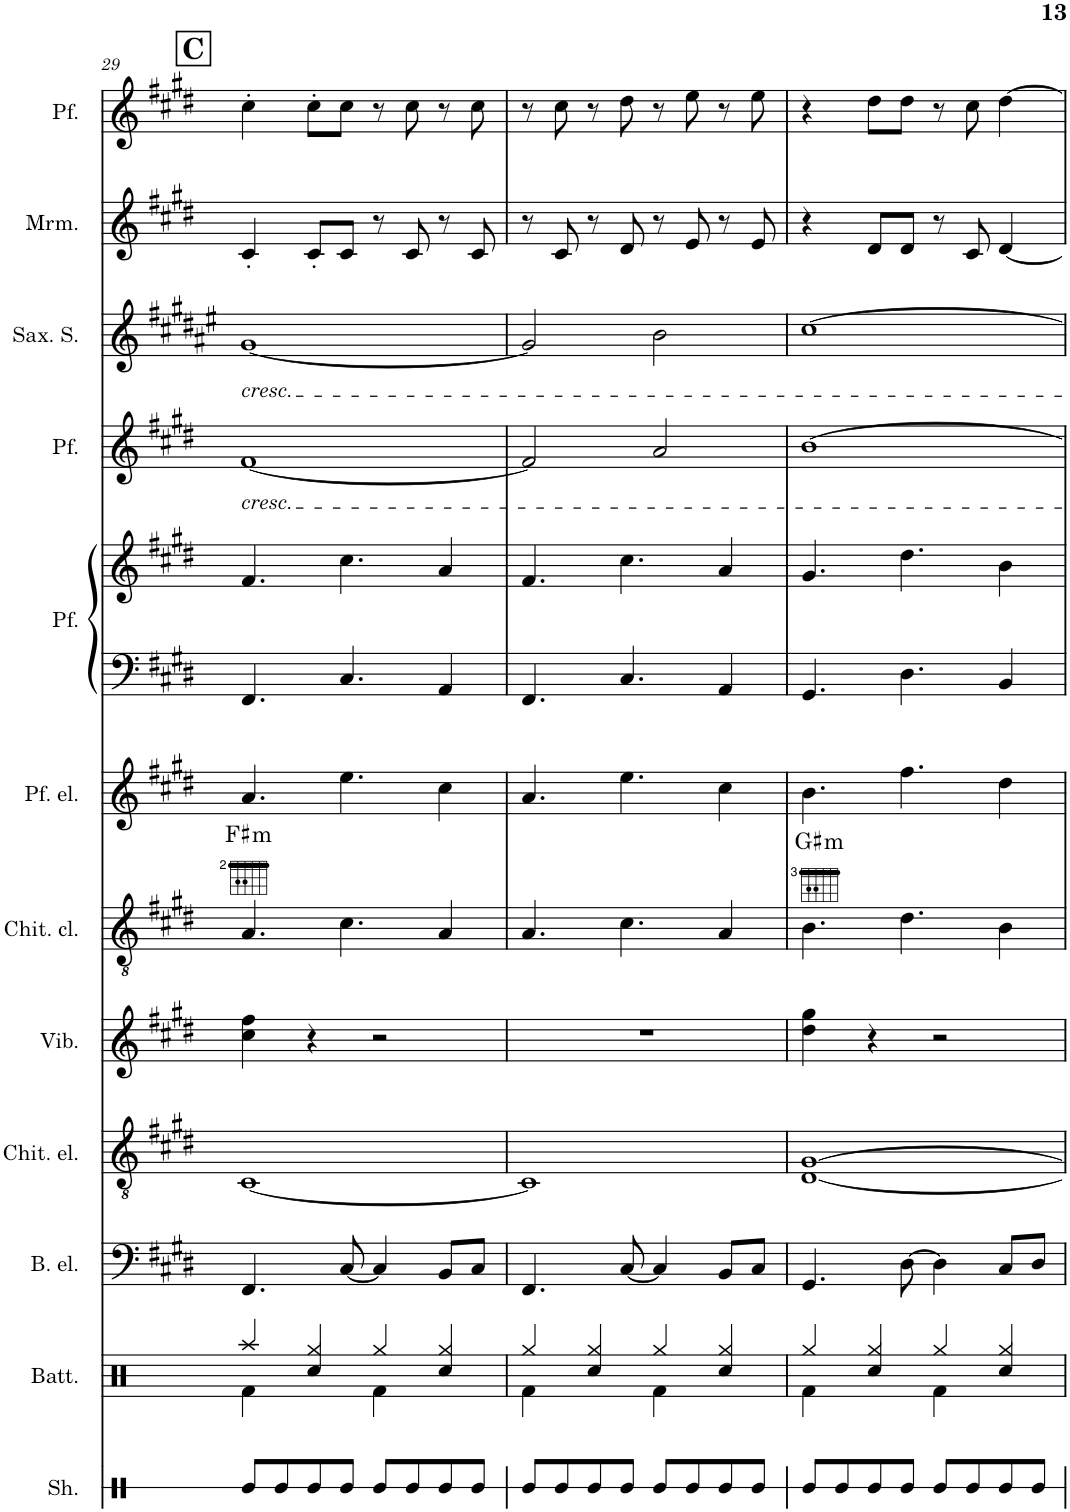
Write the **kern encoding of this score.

**kern	**kern	**kern	**kern	**kern	**kern	**harte	**kern	**kern	**kern	**kern	**kern	**kern	**kern
*part12	*part11	*part10	*part9	*part8	*part7	*part7	*part6	*part5	*part5	*part4	*part3	*part2	*part1
*staff13	*staff12	*staff11	*staff10	*staff9	*staff8	*	*staff7	*staff6	*staff5	*staff4	*staff3	*staff2	*staff1
*I"Shaker	*I"Batteria	*I"Basso elettrico	*I"Chitarra elettrica	*I"Vibrafono	*I"Chitarra acustica	*	*I"Piano elettrico	*I"Piano	*	*I"Piano	*I"Saxophone Soprano	*I"Marimba	*I"Piano
*I'Sh.	*I'Batt.	*I'B. el.	*I'Chit. el.	*I'Vib.	*	*	*	*	*	*	*I'Sax. S.	*I'Mrm.	*
!!LO:PB:g=z
*clefX	*clefX	*clefF4	*clefGv2	*clefG2	*clefGv2	*	*clefG2	*clefF4	*clefG2	*clefG2	*clefG2	*clefG2	*clefG2
*	*	*Trd7c12	*	*	*	*	*	*	*	*	*Trd1c2	*	*Trd1c2
*k[]	*k[]	*k[f#c#g#d#]	*k[f#c#g#d#]	*k[f#c#g#d#]	*k[f#c#g#d#]	*	*k[f#c#g#d#]	*k[f#c#g#d#]	*k[f#c#g#d#]	*k[f#c#g#d#]	*k[f#c#g#d#a#e#]	*k[f#c#g#d#]	*k[f#c#g#d#]
*M4/4	*M4/4	*M4/4	*M4/4	*M4/4	*M4/4	*	*M4/4	*M4/4	*M4/4	*M4/4	*M4/4	*M4/4	*M4/4
!!LO:REH:place=s1:a:B:cj:fs=14:t=C
=29	=29	=29	=29	=29	=29	=29	=29	=29	=29	=29	=29	=29	=29
*	*^	*	*	*	*	*	*	*	*	*	*	*	*
!	!	!	!	!	!	!	!	!	!	!	!	!LO:TX:b:i:t=cresc.	!	!
!	!	!	!	!	!	!	!LO:H:kt=m	!	!	!	!LO:TX:b:i:t=cresc.	!	!	!
8Re/L	4Raa/	4Rf\	4.FF#/	[1C#	4cc#\ 4ff#\	4.A/	F#:min	4.a/	4.FF#/	4.f#/	[1f#	[1g#	4c#'/	4cc#'\
8Re/	.	.	.	.	.	.	.	.	.	.	.	.	.	.
8Re/	4Rgg/	4Rcc/	.	.	4r	.	.	.	.	.	.	.	8c#'/L	8cc#'\L
8Re/J	.	.	[8C#/	.	.	4.c#\	.	4.ee\	4.C#/	4.cc#\	.	.	8c#/J	8cc#\J
8Re/L	4Rgg/	4Rf\	4C#/]	.	2r	.	.	.	.	.	.	.	8r	8r
8Re/	.	.	.	.	.	.	.	.	.	.	.	.	8c#/	8cc#\
8Re/	4Rgg/	4Rcc/	8BB/L	.	.	4A/	.	4cc#\	4AA/	4a/	.	.	8r	8r
8Re/J	.	.	8C#/J	.	.	.	.	.	.	.	.	.	8c#/	8cc#\
=30	=30	=30	=30	=30	=30	=30	=30	=30	=30	=30	=30	=30	=30	=30
8Re/L	4Rgg/	4Rf\	4.FF#/	1C#]	1r	4.A/	.	4.a/	4.FF#/	4.f#/	2f#/]	2g#/]	8r	8r
8Re/	.	.	.	.	.	.	.	.	.	.	.	.	8c#/	8cc#\
8Re/	4Rgg/	4Rcc/	.	.	.	.	.	.	.	.	.	.	8r	8r
8Re/J	.	.	[8C#/	.	.	4.c#\	.	4.ee\	4.C#/	4.cc#\	.	.	8d#/	8dd#\
8Re/L	4Rgg/	4Rf\	4C#/]	.	.	.	.	.	.	.	2a/	2b\	8r	8r
8Re/	.	.	.	.	.	.	.	.	.	.	.	.	8e/	8ee\
8Re/	4Rgg/	4Rcc/	8BB/L	.	.	4A/	.	4cc#\	4AA/	4a/	.	.	8r	8r
8Re/J	.	.	8C#/J	.	.	.	.	.	.	.	.	.	8e/	8ee\
=31	=31	=31	=31	=31	=31	=31	=31	=31	=31	=31	=31	=31	=31	=31
!	!	!	!	!	!	!	!LO:H:kt=m	!	!	!	!	!	!	!
8Re/L	4Rgg/	4Rf\	4.GG#/	[1D# [1G#	4dd#\ 4gg#\	4.B\	G#:min	4.b\	4.GG#/	4.g#/	[1b	[1cc#	4r	4r
8Re/	.	.	.	.	.	.	.	.	.	.	.	.	.	.
8Re/	4Rgg/	4Rcc/	.	.	4r	.	.	.	.	.	.	.	8d#/L	8dd#\L
8Re/J	.	.	[8D#\	.	.	4.d#\	.	4.ff#\	4.D#\	4.dd#\	.	.	8d#/J	8dd#\J
8Re/L	4Rgg/	4Rf\	4D#\]	.	2r	.	.	.	.	.	.	.	8r	8r
8Re/	.	.	.	.	.	.	.	.	.	.	.	.	8c#/	8cc#\
8Re/	4Rgg/	4Rcc/	8C#/L	.	.	4B\	.	4dd#\	4BB/	4b\	.	.	[4d#/	[4dd#\
8Re/J	.	.	8D#/J	.	.	.	.	.	.	.	.	.	.	.
*	*v	*v	*	*	*	*	*	*	*	*	*	*	*	*
=	=	=	=	=	=	=	=	=	=	=	=	=	=
*-	*-	*-	*-	*-	*-	*-	*-	*-	*-	*-	*-	*-	*-
